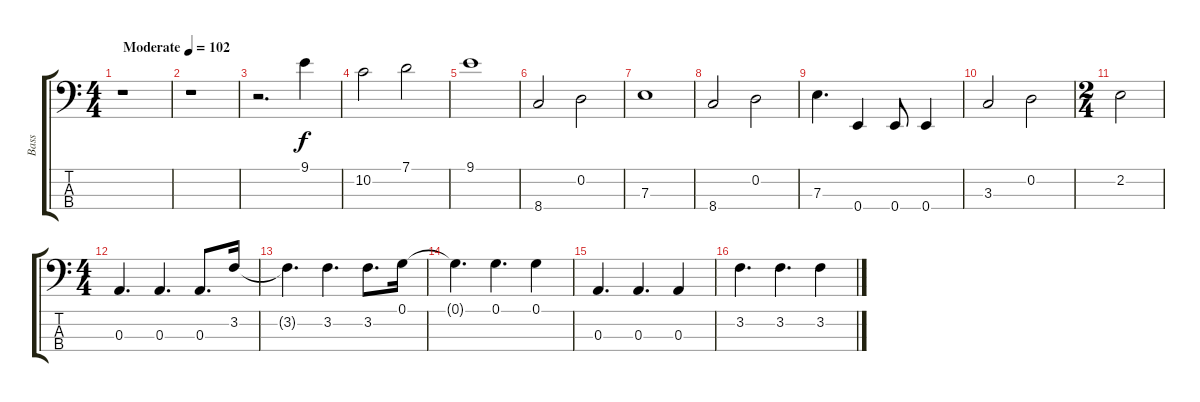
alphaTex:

\track ("Bass" "Bass") {instrument electricbassfinger}
\staff {score tabs}
\tuning (G2 D2 A1 E1) {hide}
\ts (4 4)
\tempo (102 "Moderate")
\clef f4
\ks c
r.1{dy f instrument electricbassfinger} |
r.1 |
r.2{d} 9.1.4 |
10.2.2 7.1.2 |
9.1.1 |
8.4.2 0.2.2 |
7.3.1 |
8.4.2 0.2.2 |
7.3.4{d} 0.4.4 0.4.8 0.4.4 |
3.3.2 0.2.2 |
\ts (2 4)
2.2.2 |
\ts (4 4)
0.3.4{d} 0.3.4{d} 0.3.8{d} 3.2.16 |
3.2{t}.4{d} 3.2.4{d} 3.2.8{d} 0.1.16 |
0.1{t}.4{d} 0.1.4{d} 0.1.4 |
0.3.4{d} 0.3.4{d} 0.3.4 |
3.2.4{d} 3.2.4{d} 3.2.4
